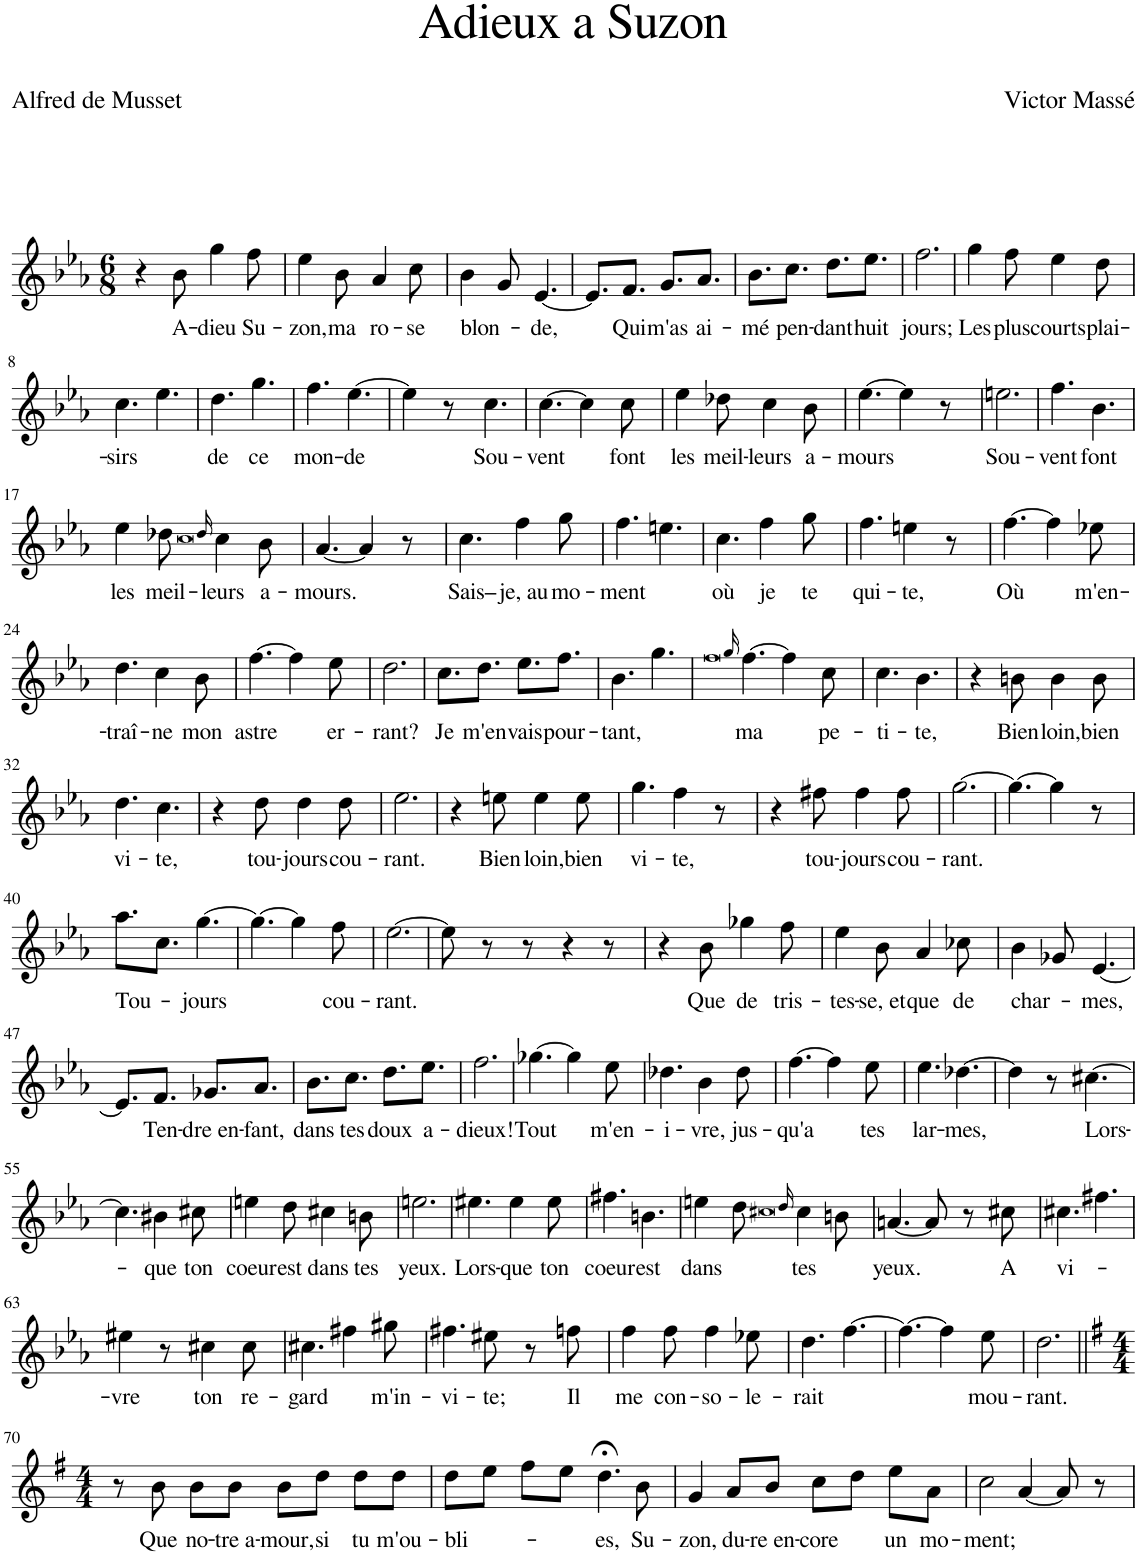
**kern	**text
*part1	*part1
*staff1	*staff1
*I"Piano	*
*I'Pno	*
*clefG2	*
*k[b-e-a-]	*
*M6/8	*
=1	=1
4r	.
!	!LO:LY:b
8b-\	A-
!	!LO:LY:b
4gg\	-dieu
!	!LO:LY:b
8ff\	Su-
=2	=2
!	!LO:LY:b
4ee-\	-zon,
!	!LO:LY:b
8b-\	ma
!	!LO:LY:b
4a-/	ro-
!	!LO:LY:b
8cc\	-se
=3	=3
!	!LO:LY:b
4b-\	blon-
8g/	.
!	!LO:LY:b
[4.e-/	-de,
=4	=4
8.e-/L]	.
!	!LO:LY:b
8.f/J	Qui
!	!LO:LY:b
8.g/L	m'as
!	!LO:LY:b
8.a-/J	ai-
=5	=5
!	!LO:LY:b
8.b-\L	-mé
!	!LO:LY:b
8.cc\J	pen-
!	!LO:LY:b
8.dd\L	-dant
!	!LO:LY:b
8.ee-\J	huit
=6	=6
!	!LO:LY:b
2.ff\	jours;
=7	=7
!	!LO:LY:b
4gg\	Les
!	!LO:LY:b
8ff\	plus
!	!LO:LY:b
4ee-\	courts
!	!LO:LY:b
8dd\	plai-
!!LO:LB:g=z
=8	=8
!	!LO:LY:b
4.cc\	-sirs
4.ee-\	.
=9	=9
!	!LO:LY:b
4.dd\	de
!	!LO:LY:b
4.gg\	ce
=10	=10
!	!LO:LY:b
4.ff\	mon-
!	!LO:LY:b
[4.ee-\	-de
=11	=11
4ee-\]	.
8r	.
!	!LO:LY:b
4.cc\	Sou-
=12	=12
!	!LO:LY:b
[4.cc\	-vent
4cc\]	.
!	!LO:LY:b
8cc\	font
=13	=13
!	!LO:LY:b
4ee-\	les
!	!LO:LY:b
8dd-X\	meil-
!	!LO:LY:b
4cc\	-leurs
!	!LO:LY:b
8b-\	a-
=14	=14
!	!LO:LY:b
[4.ee-\	-mours
4ee-\]	.
8r	.
=15	=15
!	!LO:LY:b
2.een\	Sou-
=16	=16
!	!LO:LY:b
4.ff\	-vent
!	!LO:LY:b
4.b-\	font
!!LO:LB:g=z
=17	=17
!	!LO:LY:b
4ee-\	les
!	!LO:LY:b
8dd-X\	meil-
0qcc	.
16qdd-/	.
!	!LO:LY:b
4cc\	-leurs
!	!LO:LY:b
8b-\	a-
=18	=18
!	!LO:LY:b
[4.a-/	-mours.
4a-/]	.
8r	.
=19	=19
!	!LO:LY:b
4.cc\	Sais–
!	!LO:LY:b
4ff\	je, au
!	!LO:LY:b
8gg\	mo-
=20	=20
!	!LO:LY:b
4.ff\	-ment
4.een\	.
=21	=21
!	!LO:LY:b
4.cc\	où
!	!LO:LY:b
4ff\	je
!	!LO:LY:b
8gg\	te
=22	=22
!	!LO:LY:b
4.ff\	qui-
!	!LO:LY:b
4een\	-te,
8r	.
=23	=23
!	!LO:LY:b
[4.ff\	Où
4ff\]	.
!	!LO:LY:b
8ee-X\	m'en-
!!LO:LB:g=z
=24	=24
!	!LO:LY:b
4.dd\	-traî-
!	!LO:LY:b
4cc\	-ne
!	!LO:LY:b
8b-\	mon
=25	=25
!	!LO:LY:b
[4.ff\	astre
4ff\]	.
!	!LO:LY:b
8ee-\	er-
=26	=26
!	!LO:LY:b
2.dd\	-rant?
=27	=27
!	!LO:LY:b
8.cc\L	Je
!	!LO:LY:b
8.dd\J	m'en
!	!LO:LY:b
8.ee-\L	vais
!	!LO:LY:b
8.ff\J	pour-
=28	=28
!	!LO:LY:b
4.b-\	-tant,
4.gg\	.
=29	=29
0qff	.
16qgg/	.
!	!LO:LY:b
[4.ff\	ma
4ff\]	.
!	!LO:LY:b
8cc\	pe-
=30	=30
!	!LO:LY:b
4.cc\	-ti-
!	!LO:LY:b
4.b-\	-te,
=31	=31
4r	.
!	!LO:LY:b
8bn\	Bien
!	!LO:LY:b
4b\	loin,
!	!LO:LY:b
8b\	bien
!!LO:LB:g=z
=32	=32
!	!LO:LY:b
4.dd\	vi-
!	!LO:LY:b
4.cc\	-te,
=33	=33
4r	.
!	!LO:LY:b
8dd\	tou-
!	!LO:LY:b
4dd\	-jours
!	!LO:LY:b
8dd\	cou-
=34	=34
!	!LO:LY:b
2.ee-\	-rant.
=35	=35
4r	.
!	!LO:LY:b
8een\	Bien
!	!LO:LY:b
4ee\	loin,
!	!LO:LY:b
8ee\	bien
=36	=36
!	!LO:LY:b
4.gg\	vi-
!	!LO:LY:b
4ff\	-te,
8r	.
=37	=37
4r	.
!	!LO:LY:b
8ff#X\	tou-
!	!LO:LY:b
4ff#\	-jours
!	!LO:LY:b
8ff#\	cou-
=38	=38
!	!LO:LY:b
[2.gg\	-rant.
=39	=39
4.gg\_	.
4gg\]	.
8r	.
!!LO:LB:g=z
=40	=40
!	!LO:LY:b
8.aa-\L	Tou-
8.cc\J	.
!	!LO:LY:b
[4.gg\	-jours
=41	=41
4.gg\_	.
4gg\]	.
!	!LO:LY:b
8ff\	cou-
=42	=42
!	!LO:LY:b
[2.ee-\	-rant.
=43	=43
8ee-\]	.
8r	.
8r	.
4r	.
8r	.
=44	=44
4r	.
!	!LO:LY:b
8b-\	Que
!	!LO:LY:b
4gg-X\	de
!	!LO:LY:b
8ff\	tris-
=45	=45
!	!LO:LY:b
4ee-\	-tes-
!	!LO:LY:b
8b-\	-se, et
!	!LO:LY:b
4a-/	que
!	!LO:LY:b
8cc-X\	de
=46	=46
!	!LO:LY:b
4b-\	char-
8g-X/	.
!	!LO:LY:b
[4.e-/	-mes,
!!LO:LB:g=z
=47	=47
8.e-/L]	.
!	!LO:LY:b
8.f/J	Ten-
!	!LO:LY:b
8.g-X/L	-dre en-
!	!LO:LY:b
8.a-/J	-fant,
=48	=48
!	!LO:LY:b
8.b-\L	dans
!	!LO:LY:b
8.cc\J	tes
!	!LO:LY:b
8.dd\L	doux
!	!LO:LY:b
8.ee-\J	a-
=49	=49
!	!LO:LY:b
2.ff\	-dieux!
=50	=50
!	!LO:LY:b
[4.gg-X\	Tout
4gg-\]	.
!	!LO:LY:b
8ee-\	m'en-
=51	=51
!	!LO:LY:b
4.dd-X\	-i-
!	!LO:LY:b
4b-\	-vre,
!	!LO:LY:b
8dd-\	jus-
=52	=52
!	!LO:LY:b
[4.ff\	-qu'a
4ff\]	.
!	!LO:LY:b
8ee-\	tes
=53	=53
!	!LO:LY:b
4.ee-\	lar-
!	!LO:LY:b
[4.dd-X\	-mes,
=54	=54
4dd-\]	.
8r	.
!	!LO:LY:b
[4.cc#X\	Lors-
!!LO:LB:g=z
=55	=55
4.cc#\]	.
!	!LO:LY:b
4b#X\	-que
!	!LO:LY:b
8cc#X\	ton
=56	=56
!	!LO:LY:b
4een\	coeur
!	!LO:LY:b
8dd\	est
!	!LO:LY:b
4cc#X\	dans
!	!LO:LY:b
8bn\	tes
=57	=57
!	!LO:LY:b
2.een\	yeux.
=58	=58
!	!LO:LY:b
4.ee#X\	Lors-
!	!LO:LY:b
4ee#\	-que
!	!LO:LY:b
8ee#\	ton
=59	=59
!	!LO:LY:b
4.ff#X\	coeur
!	!LO:LY:b
4.bn\	est
=60	=60
!	!LO:LY:b
4een\	dans
8dd\	.
0qcc#X	.
16qdd/	.
!	!LO:LY:b
4cc#\	tes
8bn\	.
=61	=61
!	!LO:LY:b
[4.an/	yeux.
8a/]	.
8r	.
!	!LO:LY:b
8cc#X\	A
=62	=62
!	!LO:LY:b
4.cc#X\	vi-
4.ff#X\	.
!!LO:LB:g=z
=63	=63
!	!LO:LY:b
4ee#X\	-vre
8r	.
!	!LO:LY:b
4cc#X\	ton
!	!LO:LY:b
8cc#\	re-
=64	=64
!	!LO:LY:b
4.cc#X\	-gard
4ff#X\	.
!	!LO:LY:b
8gg#X\	m'in-
=65	=65
!	!LO:LY:b
4.ff#X\	-vi-
!	!LO:LY:b
8ee#X\	-te;
8r	.
!	!LO:LY:b
8ffn\	Il
=66	=66
!	!LO:LY:b
4ff\	me
!	!LO:LY:b
8ff\	con-
!	!LO:LY:b
4ff\	-so-
!	!LO:LY:b
8ee-X\	-le-
=67	=67
!	!LO:LY:b
4.dd\	-rait
[4.ff\	.
=68	=68
4.ff\_	.
4ff\]	.
!	!LO:LY:b
8ee-\	mou-
=69	=69
!	!LO:LY:b
2.dd\	-rant.
!!LO:LB:g=z
=70||	=70||
*k[f#]	*
*M4/4	*
8r	.
!	!LO:LY:b
8b\	Que
!	!LO:LY:b
8b\L	no-
!	!LO:LY:b
8b\J	-tre a-
!	!LO:LY:b
8b\L	-mour,
!	!LO:LY:b
8dd\J	si
!	!LO:LY:b
8dd\L	tu
!	!LO:LY:b
8dd\J	m'ou-
=71	=71
!	!LO:LY:b
8dd\L	-bli-
8ee\J	.
8ff#\L	.
8ee\J	.
!	!LO:LY:b
4.dd;<\	-es,
!	!LO:LY:b
8b\	Su-
=72	=72
!	!LO:LY:b
4g/	-zon,
!	!LO:LY:b
8a/L	du-
!	!LO:LY:b
8b/J	-re en-
!	!LO:LY:b
8cc\L	-core
8dd\J	.
!	!LO:LY:b
8ee\L	un
!	!LO:LY:b
8a\J	mo-
=73	=73
!	!LO:LY:b
2cc\	-ment;
[4a/	.
8a/]	.
8r	.
=	=
*-	*-
